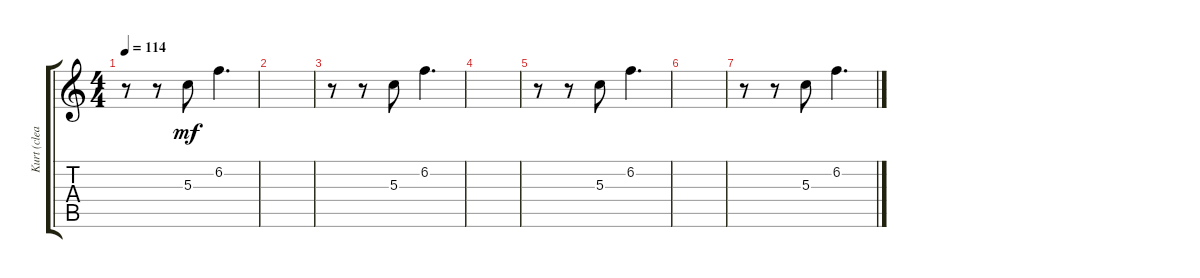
\track ("Kurt (clean)" "Kurt (clea") {instrument electricguitarjazz}
\staff {score tabs}
\tuning (E4 B3 G3 D3 A2 E2) {hide}
\ts (4 4)
\tempo 114
\clef g2
\ks c
r.8{dy mf} r.8 5.3.8 6.2.4{d} |
|
r.8 r.8 5.3.8 6.2.4{d} |
|
r.8 r.8 5.3.8 6.2.4{d} |
|
r.8 r.8 5.3.8 6.2.4{d}
